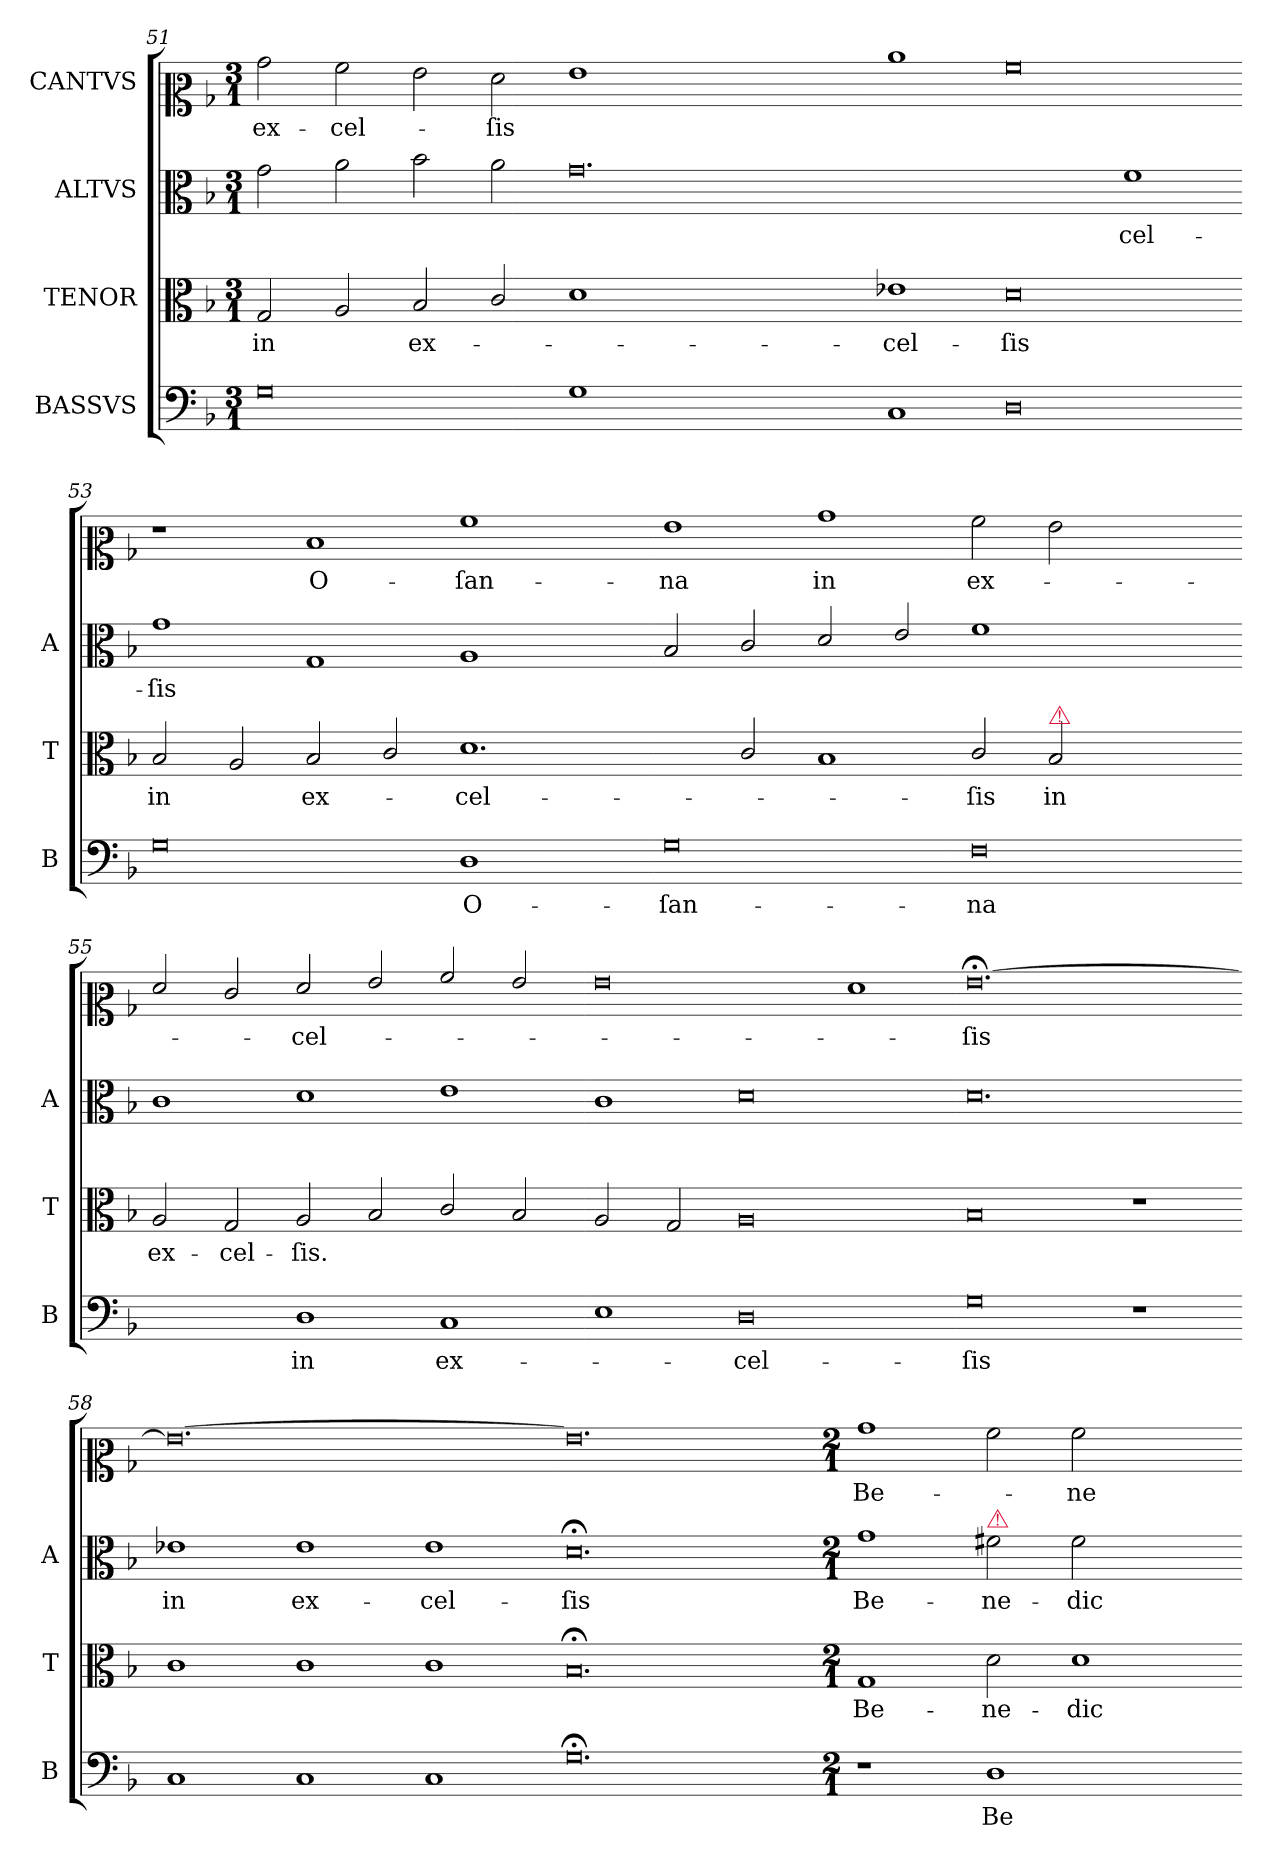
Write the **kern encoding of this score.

**kern	**text	**kern	**text	**kern	**text	**kern	**text
*part4	*part4	*part3	*part3	*part2	*part2	*part1	*part1
*staff4	*staff4	*staff3	*staff3	*staff2	*staff2	*staff1	*staff1
*I"BASSVS	*	*I"TENOR	*	*I"ALTVS	*	*I"CANTVS	*
*I'B	*	*I'T	*	*I'A	*	*	*
*clefF4	*	*clefC3	*	*clefC3	*	*clefC2	*
*k[b-]	*	*k[b-]	*	*k[b-]	*	*k[b-]	*
*M3/1	*	*M3/1	*	*M3/1	*	*M3/1	*
=51	=51	=51	=51	=51	=51	=51	=51
0G	.	2G/	in	2g\	.	2b-\	ex-
.	.	2A/	.	2a\	.	2a\	-cel-
.	.	2B-/	ex-	2b-\	.	2g\	.
.	.	2c/	.	2a\	.	2f\	-ſis
1G	.	1d	.	0.g	.	1g	.
0ryy	.	0ryy	.	.	.	0ryy	.
=52-	=52-	=52-	=52-	=52-	=52-	=52-	=52-
1C	.	1e-X	-cel-	0ryy	.	1cc	.
0D	.	0d	-ſis	.	.	0a	.
.	.	.	.	1f	-cel-	.	.
=53-	=53-	=53-	=53-	=53-	=53-	=53-	=53-
!	!	!	!LO:LY:i	!	!	!	!
0G	.	2B-/	in	1g	-ſis	1r	.
.	.	2A/	.	.	.	.	.
!	!	!	!LO:LY:i	!	!	!	!
.	.	2B-/	ex-	1G	.	1d	O-
.	.	2c/	.	.	.	.	.
!	!	!	!LO:LY:i	!	!	!	!
1D	O-	1.d	-cel-	1A	.	1a	-ſan-
2ryy	.	.	.	2ryy	.	2ryy	.
=54-	=54-	=54-	=54-	=54-	=54-	=54-	=54-
0G	-ſan-	2ryy	.	2B-/	.	1g	-na
.	.	2c/	.	2c/	.	.	.
.	.	1B-	.	2d/	.	1b-	in
.	.	.	.	2e/	.	.	.
!	!	!	!LO:LY:i	!	!	!	!
0F	-na	2c/	-ſis	1f	.	2a\	ex-
!	!	!LO:TX:a:color=crimson:t=⚠	!	!	!	!	!
.	.	2B-/	in	.	.	2g\	.
.	.	1ryy	.	1ryy	.	1ryy	.
=55-	=55-	=55-	=55-	=55-	=55-	=55-	=55-
1ryy	.	2A/	ex-	1c	.	2f/	.
.	.	2G/	-cel-	.	.	2e/	.
1D	in	2A/	-ſis.	1d	.	2f/	-cel-
.	.	2B-/	.	.	.	2g/	.
1C	ex-	2c/	.	1e	.	2a/	.
.	.	2B-/	.	.	.	2g/	.
=56-	=56-	=56-	=56-	=56-	=56-	=56-	=56-
1E	.	2A/	.	1c	.	0g	.
.	.	2G/	.	.	.	.	.
0D	-cel-	0A	.	0d	.	.	.
.	.	.	.	.	.	1f	.
=57-	=57-	=57-	=57-	=57-	=57-	=57-	=57-
0G	-ſis	0B-	.	0.d	.	[0.g;	-ſis
1r	.	1r	.	.	.	.	.
=58-	=58-	=58-	=58-	=58-	=58-	=58-	=58-
1C	.	1c	.	1e-X	in	0.g_	.
1C	.	1c	.	1e-	ex-	.	.
1C	.	1c	.	1e-	cel-	.	.
=59-	=59-	=59-	=59-	=59-	=59-	=59-	=59-
0.G;	.	0.B-;<	.	0.d;	-ſis	0.g]	.
=60-	=60-	=60-	=60-	=60-	=60-	=60-	=60-
*M2/1	*	*M2/1	*	*M2/1	*	*M2/1	*
1r	.	1G	Be-	1g	Be-	1b-	Be-
!	!	!	!	!LO:TX:a:color=crimson:t=⚠	!	!	!
1D	Be-	2d\	-ne-	2f#X\	-ne-	2a\	.
.	.	1d\	-dic-	2f#\	-dic-	2a\	-ne-
2ryy	.	.	.	2ryy	.	2ryy	.
=-	=-	=-	=-	=-	=-	=-	=-
*-	*-	*-	*-	*-	*-	*-	*-
